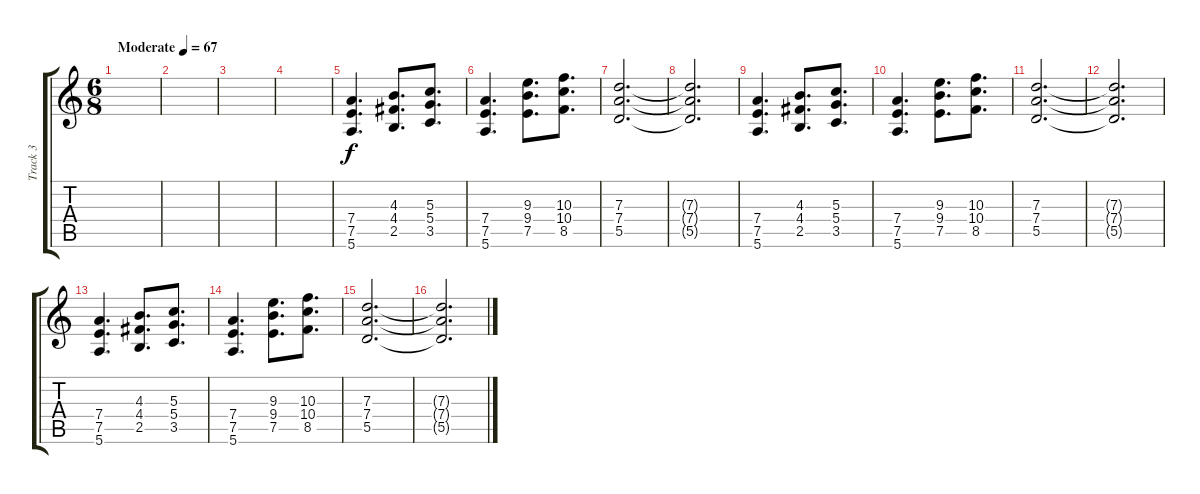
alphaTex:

\track ("Track 3" "Track 3") {instrument distortionguitar}
\staff {score tabs}
\tuning (E4 B3 G3 D3 A2 E2) {hide}
\ts (6 8)
\tempo (67 "Moderate")
\clef g2
\ks c
|
|
|
|
(7.4 7.5 5.6).4{d} (4.3 4.4 2.5).8{d} (5.3 5.4 3.5).8{d} |
(7.4 7.5 5.6).4{d} (9.3 9.4 7.5).8{d} (10.3 10.4 8.5).8{d} |
(7.3 7.4 5.5).2{d} |
(7.3{t} 7.4{t} 5.5{t}).2{d} |
(7.4 7.5 5.6).4{d} (4.3 4.4 2.5).8{d} (5.3 5.4 3.5).8{d} |
(7.4 7.5 5.6).4{d} (9.3 9.4 7.5).8{d} (10.3 10.4 8.5).8{d} |
(7.3 7.4 5.5).2{d} |
(7.3{t} 7.4{t} 5.5{t}).2{d} |
(7.4 7.5 5.6).4{d} (4.3 4.4 2.5).8{d} (5.3 5.4 3.5).8{d} |
(7.4 7.5 5.6).4{d} (9.3 9.4 7.5).8{d} (10.3 10.4 8.5).8{d} |
(7.3 7.4 5.5).2{d} |
(7.3{t} 7.4{t} 5.5{t}).2{d}
